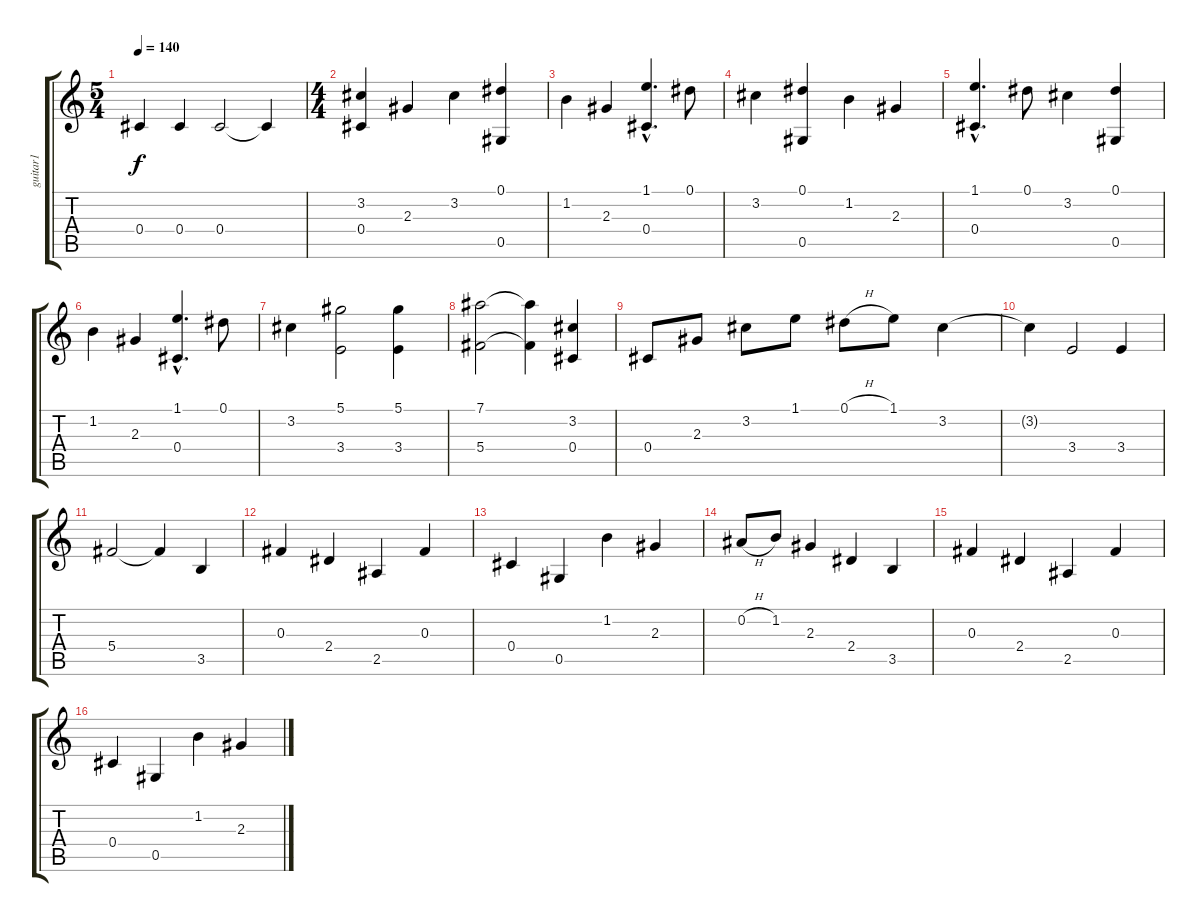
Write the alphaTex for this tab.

\track ("guitar1" "guitar1") {instrument acousticguitarnylon}
\staff {score tabs}
\tuning (Eb4 Bb3 Gb3 Db3 Ab2 Eb2) {hide}
\ts (5 4)
\tempo 140
\clef g2
\ks c
0.4{t}.4{dy f} 0.4.4 0.4.2 0.4{t}.4 |
\ts (4 4)
(3.2 0.4).4 2.3.4 3.2.4 (0.1 0.5).4 |
1.2.4 2.3.4 (1.1{hac} 0.4).4{d} 0.1.8 |
3.2.4 (0.1 0.5).4 1.2.4 2.3.4 |
(1.1{hac} 0.4{hac}).4{d} 0.1.8 3.2.4 (0.1 0.5).4 |
1.2.4 2.3.4 (1.1{hac} 0.4{hac}).4{d} 0.1.8 |
3.2.4 (5.1 3.4).2 (5.1 3.4).4 |
(7.1 5.4).2 (7.1{t} 5.4{t}).4 (3.2 0.4).4 |
0.4.8 2.3.8 3.2.8 1.1.8 0.1{h}.8 1.1.8 3.2.4 |
3.2{t}.4 3.4.2 3.4.4 |
5.4.2 5.4{t}.4 3.5.4 |
0.3.4 2.4.4 2.5.4 0.3.4 |
0.4.4 0.5.4 1.2.4 2.3.4 |
0.2{h}.8 1.2.8 2.3.4 2.4.4 3.5.4 |
0.3.4 2.4.4 2.5.4 0.3.4 |
0.4.4 0.5.4 1.2.4 2.3.4
